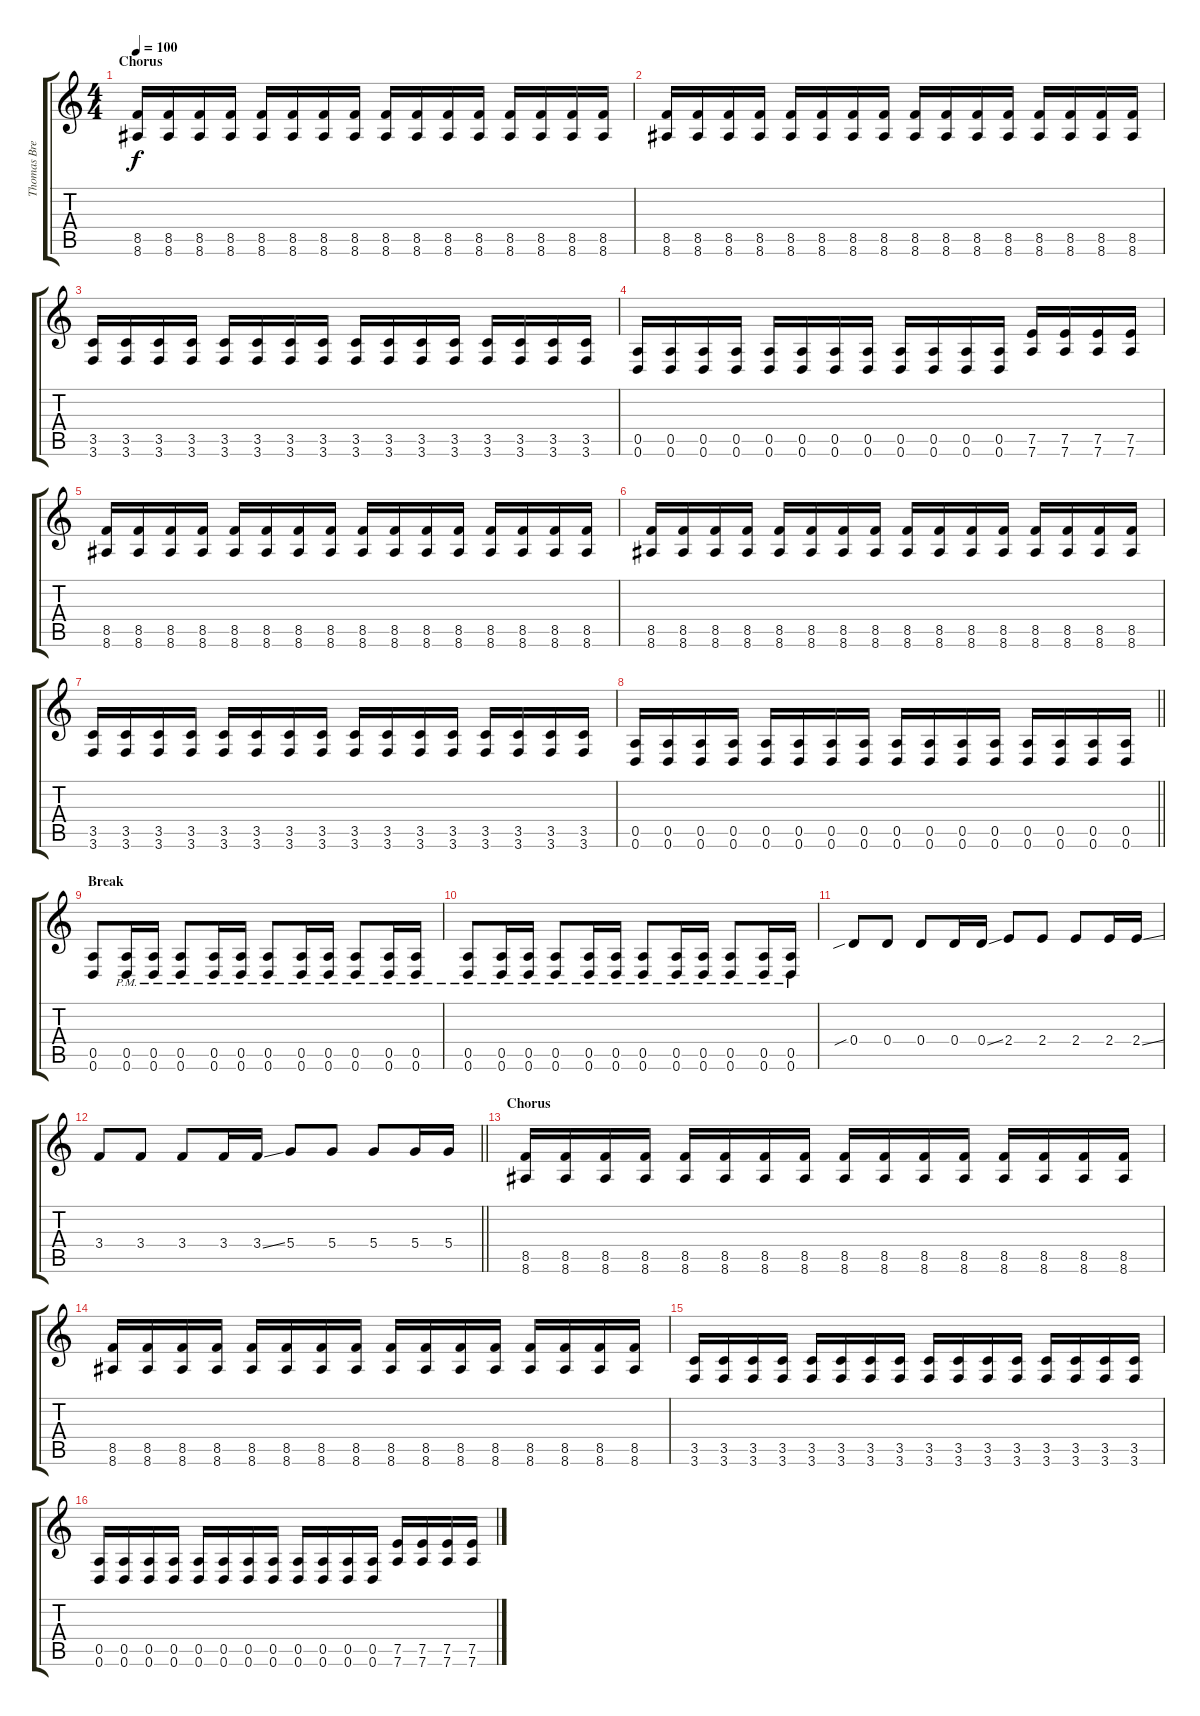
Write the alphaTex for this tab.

\track ("Thomas Bredahl" "Thomas Bre") {instrument electricguitarjazz}
\staff {score tabs}
\tuning (E4 B3 G3 D3 A2 D2) {hide}
\ts (4 4)
\section ("" "Chorus")
\tempo 100
\clef g2
\ks c
(8.5 8.6).16{dy f instrument distortionguitar} (8.5 8.6).16 (8.5 8.6).16 (8.5 8.6).16 (8.5 8.6).16 (8.5 8.6).16 (8.5 8.6).16 (8.5 8.6).16 (8.5 8.6).16 (8.5 8.6).16 (8.5 8.6).16 (8.5 8.6).16 (8.5 8.6).16 (8.5 8.6).16 (8.5 8.6).16 (8.5 8.6).16 |
(8.5 8.6).16 (8.5 8.6).16 (8.5 8.6).16 (8.5 8.6).16 (8.5 8.6).16 (8.5 8.6).16 (8.5 8.6).16 (8.5 8.6).16 (8.5 8.6).16 (8.5 8.6).16 (8.5 8.6).16 (8.5 8.6).16 (8.5 8.6).16 (8.5 8.6).16 (8.5 8.6).16 (8.5 8.6).16 |
(3.5 3.6).16 (3.5 3.6).16 (3.5 3.6).16 (3.5 3.6).16 (3.5 3.6).16 (3.5 3.6).16 (3.5 3.6).16 (3.5 3.6).16 (3.5 3.6).16 (3.5 3.6).16 (3.5 3.6).16 (3.5 3.6).16 (3.5 3.6).16 (3.5 3.6).16 (3.5 3.6).16 (3.5 3.6).16 |
(0.5 0.6).16 (0.5 0.6).16 (0.5 0.6).16 (0.5 0.6).16 (0.5 0.6).16 (0.5 0.6).16 (0.5 0.6).16 (0.5 0.6).16 (0.5 0.6).16 (0.5 0.6).16 (0.5 0.6).16 (0.5 0.6).16 (7.5 7.6).16 (7.5 7.6).16 (7.5 7.6).16 (7.5 7.6).16 |
(8.5 8.6).16{instrument distortionguitar} (8.5 8.6).16 (8.5 8.6).16 (8.5 8.6).16 (8.5 8.6).16 (8.5 8.6).16 (8.5 8.6).16 (8.5 8.6).16 (8.5 8.6).16 (8.5 8.6).16 (8.5 8.6).16 (8.5 8.6).16 (8.5 8.6).16 (8.5 8.6).16 (8.5 8.6).16 (8.5 8.6).16 |
(8.5 8.6).16 (8.5 8.6).16 (8.5 8.6).16 (8.5 8.6).16 (8.5 8.6).16 (8.5 8.6).16 (8.5 8.6).16 (8.5 8.6).16 (8.5 8.6).16 (8.5 8.6).16 (8.5 8.6).16 (8.5 8.6).16 (8.5 8.6).16 (8.5 8.6).16 (8.5 8.6).16 (8.5 8.6).16 |
(3.5 3.6).16 (3.5 3.6).16 (3.5 3.6).16 (3.5 3.6).16 (3.5 3.6).16 (3.5 3.6).16 (3.5 3.6).16 (3.5 3.6).16 (3.5 3.6).16 (3.5 3.6).16 (3.5 3.6).16 (3.5 3.6).16 (3.5 3.6).16 (3.5 3.6).16 (3.5 3.6).16 (3.5 3.6).16 |
\barLineRight lightlight
(0.5 0.6).16 (0.5 0.6).16 (0.5 0.6).16 (0.5 0.6).16 (0.5 0.6).16 (0.5 0.6).16 (0.5 0.6).16 (0.5 0.6).16 (0.5 0.6).16 (0.5 0.6).16 (0.5 0.6).16 (0.5 0.6).16 (0.5 0.6).16 (0.5 0.6).16 (0.5 0.6).16 (0.5 0.6).16 |
\section ("" "Break")
(0.5 0.6).8 (0.5{pm} 0.6{pm}).16 (0.5{pm} 0.6{pm}).16 (0.5{pm} 0.6{pm}).8 (0.5{pm} 0.6{pm}).16 (0.5{pm} 0.6{pm}).16 (0.5{pm} 0.6{pm}).8 (0.5{pm} 0.6{pm}).16 (0.5{pm} 0.6{pm}).16 (0.5{pm} 0.6{pm}).8 (0.5{pm} 0.6{pm}).16 (0.5{pm} 0.6{pm}).16 |
(0.5{pm} 0.6{pm}).8 (0.5{pm} 0.6{pm}).16 (0.5{pm} 0.6{pm}).16 (0.5{pm} 0.6{pm}).8 (0.5{pm} 0.6{pm}).16 (0.5{pm} 0.6{pm}).16 (0.5{pm} 0.6{pm}).8 (0.5{pm} 0.6{pm}).16 (0.5{pm} 0.6{pm}).16 (0.5{pm} 0.6{pm}).8 (0.5{pm} 0.6{pm}).16 (0.5{pm} 0.6{pm}).16 |
0.4{sib}.8 0.4.8 0.4.8 0.4.16 0.4{ss}.16 2.4.8 2.4.8 2.4.8 2.4.16 2.4{ss}.16 |
\barLineRight lightlight
3.4.8 3.4.8 3.4.8 3.4.16 3.4{ss}.16 5.4.8 5.4.8 5.4.8 5.4.16 5.4.16 |
\section ("" "Chorus")
(8.5 8.6).16{instrument distortionguitar} (8.5 8.6).16 (8.5 8.6).16 (8.5 8.6).16 (8.5 8.6).16 (8.5 8.6).16 (8.5 8.6).16 (8.5 8.6).16 (8.5 8.6).16 (8.5 8.6).16 (8.5 8.6).16 (8.5 8.6).16 (8.5 8.6).16 (8.5 8.6).16 (8.5 8.6).16 (8.5 8.6).16 |
(8.5 8.6).16 (8.5 8.6).16 (8.5 8.6).16 (8.5 8.6).16 (8.5 8.6).16 (8.5 8.6).16 (8.5 8.6).16 (8.5 8.6).16 (8.5 8.6).16 (8.5 8.6).16 (8.5 8.6).16 (8.5 8.6).16 (8.5 8.6).16 (8.5 8.6).16 (8.5 8.6).16 (8.5 8.6).16 |
(3.5 3.6).16 (3.5 3.6).16 (3.5 3.6).16 (3.5 3.6).16 (3.5 3.6).16 (3.5 3.6).16 (3.5 3.6).16 (3.5 3.6).16 (3.5 3.6).16 (3.5 3.6).16 (3.5 3.6).16 (3.5 3.6).16 (3.5 3.6).16 (3.5 3.6).16 (3.5 3.6).16 (3.5 3.6).16 |
(0.5 0.6).16 (0.5 0.6).16 (0.5 0.6).16 (0.5 0.6).16 (0.5 0.6).16 (0.5 0.6).16 (0.5 0.6).16 (0.5 0.6).16 (0.5 0.6).16 (0.5 0.6).16 (0.5 0.6).16 (0.5 0.6).16 (7.5 7.6).16 (7.5 7.6).16 (7.5 7.6).16 (7.5 7.6).16
